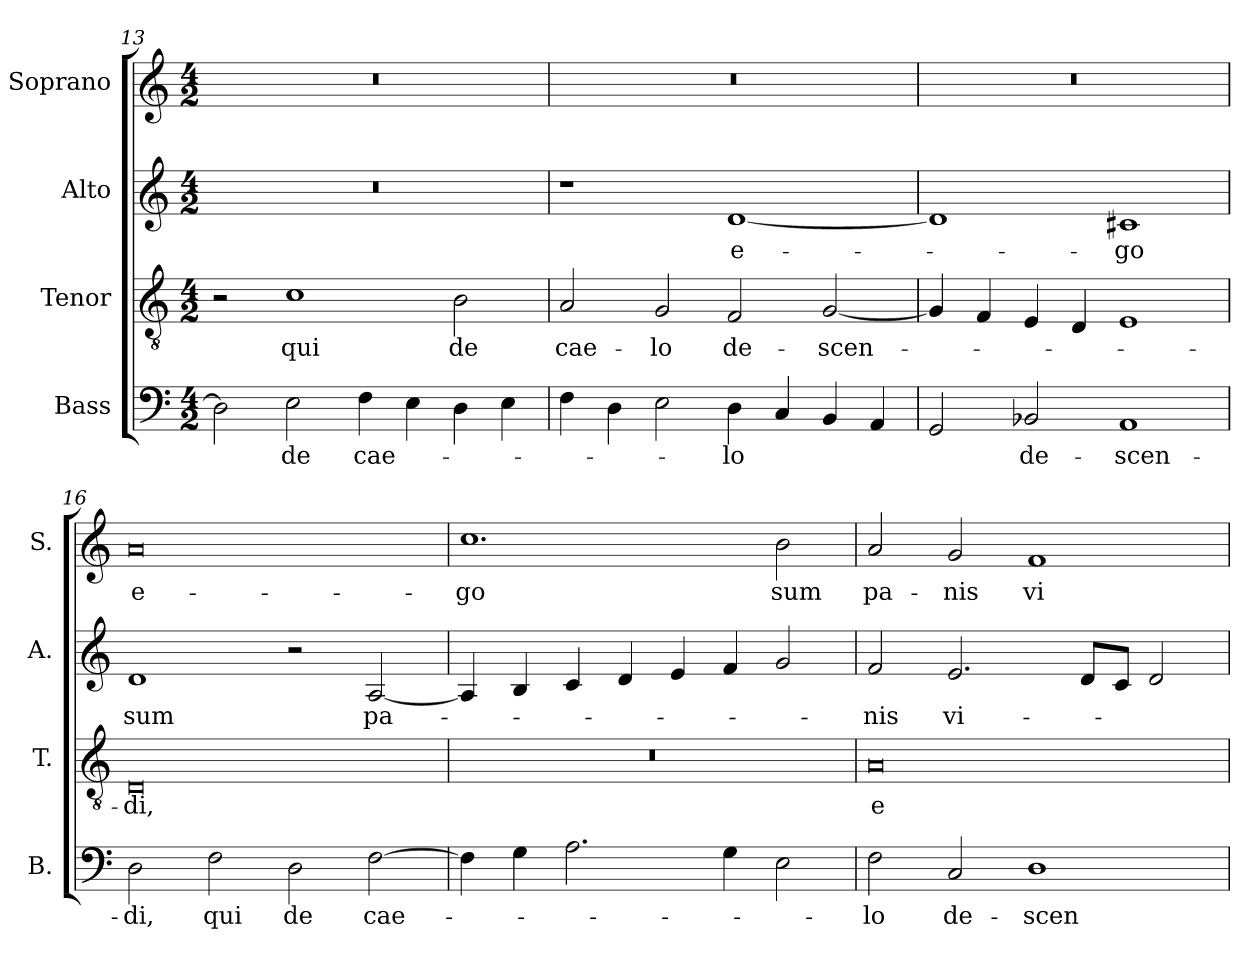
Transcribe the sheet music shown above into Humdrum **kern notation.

**kern	**text	**kern	**text	**kern	**text	**kern	**text
*part4	*part4	*part3	*part3	*part2	*part2	*part1	*part1
*staff4	*staff4	*staff3	*staff3	*staff2	*staff2	*staff1	*staff1
*I"Bass	*	*I"Tenor	*	*I"Alto	*	*I"Soprano	*
*I'B.	*	*I'T.	*	*I'A.	*	*I'S.	*
*clefF4	*	*clefGv2	*	*clefG2	*	*clefG2	*
*	*	*ITrd7c12	*	*	*	*	*
*k[]	*	*k[]	*	*k[]	*	*k[]	*
*C:	*	*C:	*	*C:	*	*C:	*
*M4/2	*	*M4/2	*	*M4/2	*	*M4/2	*
=13	=13	=13	=13	=13	=13	=13	=13
!	!	!	!	!LO:N:vis=1	!	!LO:N:vis=1	!
2Di\]	.	2r	.	0r	.	0r	.
!	!LO:LY:b:color=#000000	!	!	!	!	!	!
!	!	!	!LO:LY:b:color=#000000	!	!	!	!
2Ei\	de	1Ci	qui	.	.	.	.
!	!LO:LY:b:color=#000000	!	!	!	!	!	!
4Fi\	cae-	.	.	.	.	.	.
4Ei\	.	.	.	.	.	.	.
!	!	!	!LO:LY:b:color=#000000	!	!	!	!
4Di\	.	2BBi\	de	.	.	.	.
4Ei\	.	.	.	.	.	.	.
=14	=14	=14	=14	=14	=14	=14	=14
!	!	!	!LO:LY:b:color=#000000	!	!	!LO:N:vis=1	!
4Fi\	.	2AAi/	cae-	1r	.	0r	.
4Di\	.	.	.	.	.	.	.
!	!	!	!LO:LY:b:color=#000000	!	!	!	!
2Ei\	.	2GGi/	-lo	.	.	.	.
!	!LO:LY:b:color=#000000	!	!	!	!	!	!
!	!	!	!LO:LY:b:color=#000000	!	!	!	!
!	!	!	!	!	!LO:LY:b:color=#000000	!	!
4Di\	-lo	2FFi/	de-	[1di	e-	.	.
4Ci/	.	.	.	.	.	.	.
!	!	!	!LO:LY:b:color=#000000	!	!	!	!
4BBi/	.	[2GGi/	-scen-	.	.	.	.
4AAi/	.	.	.	.	.	.	.
=15	=15	=15	=15	=15	=15	=15	=15
!	!	!	!	!	!	!LO:N:vis=1	!
2GGi/	.	4GGi/]	.	1di]	.	0r	.
.	.	4FFi/	.	.	.	.	.
!	!LO:LY:b:color=#000000	!	!	!	!	!	!
2BB-Xi/	de-	4EEi/	.	.	.	.	.
.	.	4DDi/	.	.	.	.	.
!	!LO:LY:b:color=#000000	!	!	!	!	!	!
!	!	!	!	!	!LO:LY:b:color=#000000	!	!
1AAi	-scen-	1EEi	.	1c#Xi	-go	.	.
=16	=16	=16	=16	=16	=16	=16	=16
!	!LO:LY:b:color=#000000	!	!	!	!	!	!
!	!	!	!LO:LY:b:color=#000000	!	!	!	!
!	!	!	!	!	!LO:LY:b:color=#000000	!	!
!	!	!	!	!	!	!	!LO:LY:b:color=#000000
2Di\	-di,	0DDi	-di,	1di	sum	0ai	e-
!	!LO:LY:b:color=#000000	!	!	!	!	!	!
2Fi\	qui	.	.	.	.	.	.
!	!LO:LY:b:color=#000000	!	!	!	!	!	!
2Di\	de	.	.	2r	.	.	.
!	!LO:LY:b:color=#000000	!	!	!	!	!	!
!	!	!	!	!	!LO:LY:b:color=#000000	!	!
[2Fi\	cae-	.	.	[2Ai/	pa-	.	.
=17	=17	=17	=17	=17	=17	=17	=17
!	!	!LO:N:vis=1	!	!	!	!	!
!	!	!	!	!	!	!	!LO:LY:b:color=#000000
4Fi\]	.	0r	.	4Ai/]	.	1.cci	-go
4Gi\	.	.	.	4Bi/	.	.	.
2.Ai\	.	.	.	4ci/	.	.	.
.	.	.	.	4di/	.	.	.
.	.	.	.	4ei/	.	.	.
4Gi\	.	.	.	4fi/	.	.	.
!	!	!	!	!	!	!	!LO:LY:b:color=#000000
2Ei\	.	.	.	2gi/	.	2bi\	sum
!!LO:PB:g=z
=18	=18	=18	=18	=18	=18	=18	=18
!	!LO:LY:b:color=#000000	!	!	!	!	!	!
!	!	!	!LO:LY:b:color=#000000	!	!	!	!
!	!	!	!	!	!LO:LY:b:color=#000000	!	!
!	!	!	!	!	!	!	!LO:LY:b:color=#000000
2Fi\	-lo	0AAi	e-	2fi/	-nis	2ai/	pa-
!	!LO:LY:b:color=#000000	!	!	!	!	!	!
!	!	!	!	!	!LO:LY:b:color=#000000	!	!
!	!	!	!	!	!	!	!LO:LY:b:color=#000000
2Ci/	de-	.	.	2.ei/	vi-	2gi/	-nis
!	!LO:LY:b:color=#000000	!	!	!	!	!	!
!	!	!	!	!	!	!	!LO:LY:b:color=#000000
1Di	-scen-	.	.	.	.	1fi	vi-
.	.	.	.	8di/L	.	.	.
.	.	.	.	8ci/J	.	.	.
.	.	.	.	2di/	.	.	.
=	=	=	=	=	=	=	=
*-	*-	*-	*-	*-	*-	*-	*-
